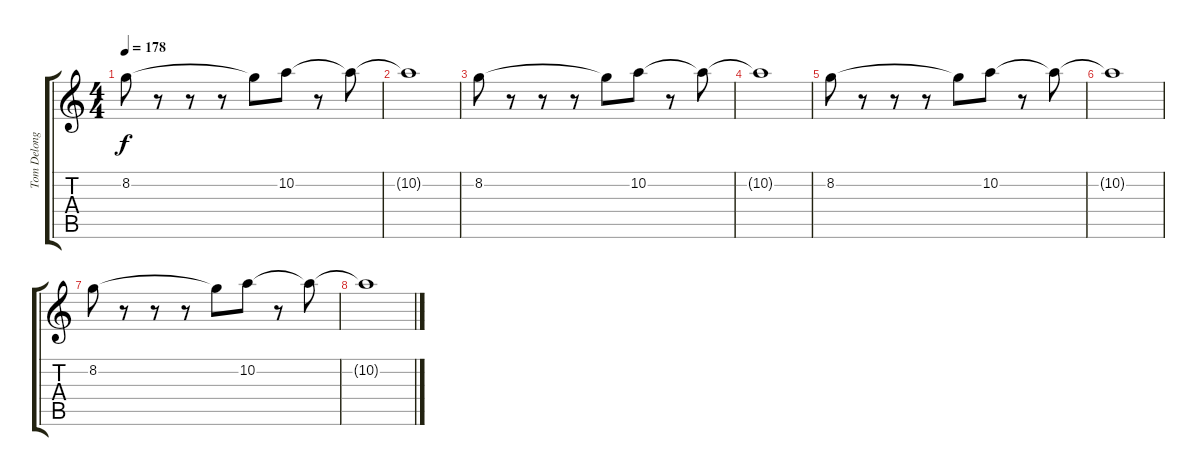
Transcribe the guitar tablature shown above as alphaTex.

\track ("Tom Delonge (Background/Studio-Guitar)" "Tom Delong") {instrument overdrivenguitar}
\staff {score tabs}
\tuning (E4 B3 G3 D3 A2 E2) {hide}
\ts (4 4)
\tempo 178
\clef g2
\ks c
8.2.8{dy f volume 11 instrument electricguitarclean} r.8 r.8 r.8 8.2{t}.8 10.2.8 r.8 10.2{t}.8 |
10.2{t}.1 |
8.2.8 r.8 r.8 r.8 8.2{t}.8 10.2.8 r.8 10.2{t}.8 |
10.2{t}.1 |
8.2.8 r.8 r.8 r.8 8.2{t}.8 10.2.8 r.8 10.2{t}.8 |
10.2{t}.1 |
8.2.8 r.8 r.8 r.8 8.2{t}.8 10.2.8 r.8 10.2{t}.8 |
10.2{t}.1
